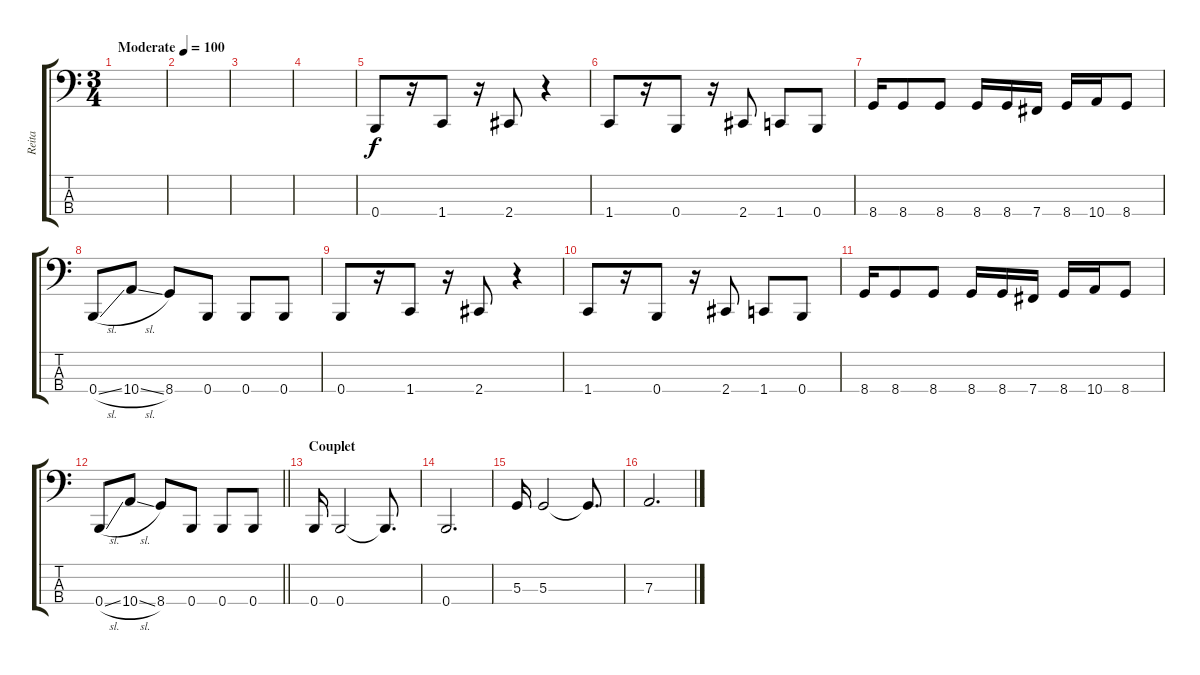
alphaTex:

\track ("Reita" "Reita") {instrument electricbasspick}
\staff {score tabs}
\tuning (C2 G1 D1 B0) {hide}
\ts (3 4)
\tempo (100 "Moderate")
\clef f4
\ks c
|
|
|
|
0.4.8 r.16 1.4.8 r.16 2.4.8 r.4 |
1.4.8 r.16 0.4.8 r.16 2.4.8 1.4.8 0.4.8 |
8.4.16 8.4.8 8.4.8 8.4.16 8.4.16 7.4.16 8.4.16 10.4.16 8.4.8 |
0.4{sl}.8 10.4{sl}.8 8.4.8 0.4.8 0.4.8 0.4.8 |
0.4.8 r.16 1.4.8 r.16 2.4.8 r.4 |
1.4.8 r.16 0.4.8 r.16 2.4.8 1.4.8 0.4.8 |
8.4.16 8.4.8 8.4.8 8.4.16 8.4.16 7.4.16 8.4.16 10.4.16 8.4.8 |
\barLineRight lightlight
0.4{sl}.8 10.4{sl}.8 8.4.8 0.4.8 0.4.8 0.4.8 |
\section ("" "Couplet")
0.4.16 0.4.2 0.4{t}.8{d} |
0.4.2{d} |
5.3.16 5.3.2 5.3{t}.8{d} |
7.3.2{d}
